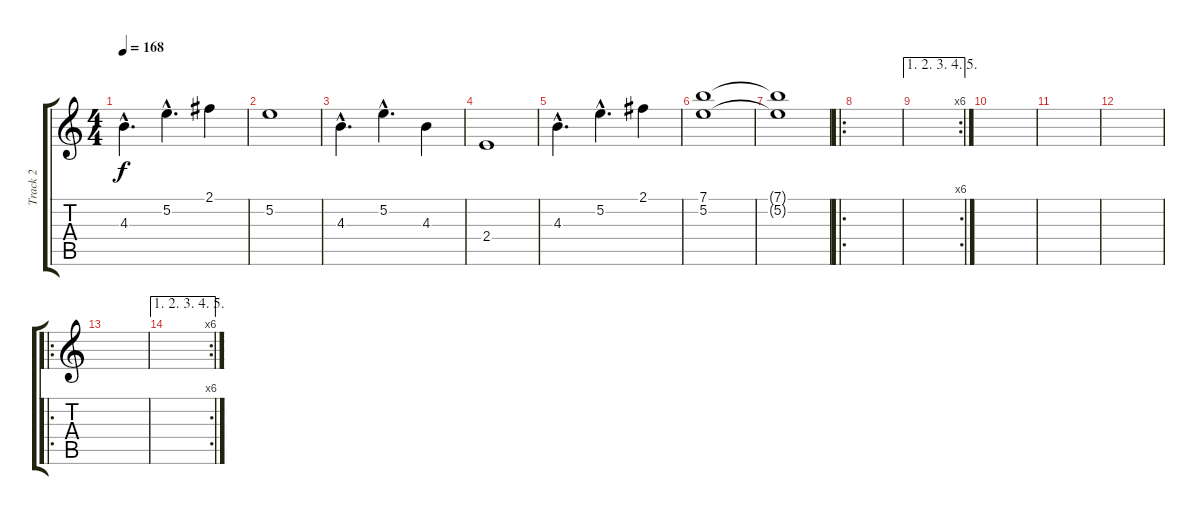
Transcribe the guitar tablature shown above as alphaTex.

\track ("Track 2" "Track 2") {instrument distortionguitar}
\staff {score tabs}
\tuning (E4 B3 G3 D3 A2 D2) {hide}
\ts (4 4)
\tempo 168
\clef g2
\ks c
4.3{hac}.4{d dy f} 5.2{hac}.4{d} 2.1.4 |
5.2.1 |
4.3{hac}.4{d} 5.2{hac}.4{d} 4.3.4 |
2.4.1 |
4.3{hac}.4{d} 5.2{hac}.4{d} 2.1.4 |
(7.1 5.2).1 |
(7.1{t} 5.2{t}).1 |
\ro
|
\ae (1 2 3 4 5)
\rc 6
|
|
|
|
\ro
|
\ae (1 2 3 4 5)
\rc 6
